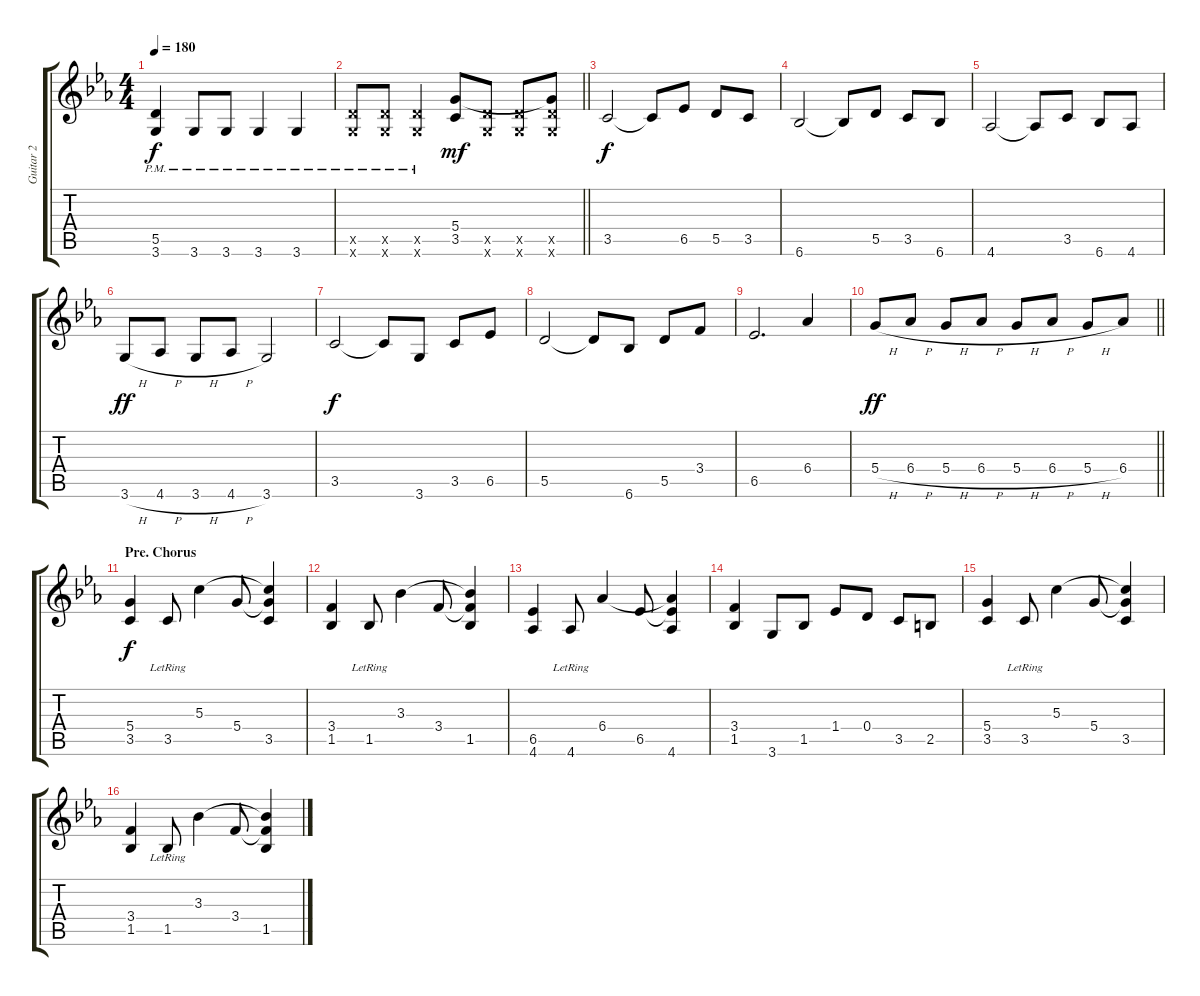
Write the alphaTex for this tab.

\track ("Guitar 2" "Guitar 2") {instrument distortionguitar}
\staff {score tabs}
\tuning (E4 B3 G3 D3 A2 E2) {hide}
\ts (4 4)
\tempo 180
\clef g2
\ks eb
(5.5{pm} 3.6{pm}).4{dy f} 3.6{pm}.8 3.6{pm}.8 3.6{pm}.4 3.6{pm}.4 |
\barLineRight lightlight
(5.5{x} 3.6{pm x}).8 (5.5{x} 3.6{pm x}).8 (5.5{x} 3.6{pm x}).4 (5.4 3.5).8{dy mf} (5.5{x} 3.6{x}).8 (5.5{x} 3.6{x}).8 (5.4{t} 5.5{x} 3.6{x}).8 |
\section ("" "")
3.5.2{dy f} 3.5{t}.8 6.5.8 5.5.8 3.5.8 |
6.6.2 6.6{t}.8 5.5.8 3.5.8 6.6.8 |
4.6.2 4.6{t}.8 3.5.8 6.6.8 4.6.8 |
3.6{h}.8{dy ff} 4.6{h}.8 3.6{h}.8 4.6{h}.8 3.6.2 |
3.5.2{dy f} 3.5{t}.8 3.6.8 3.5.8 6.5.8 |
5.5.2 5.5{t}.8 6.6.8 5.5.8 3.4.8 |
6.5.2{d} 6.4.4 |
\barLineRight lightlight
5.4{h}.8{dy ff} 6.4{h}.8 5.4{h}.8 6.4{h}.8 5.4{h}.8 6.4{h}.8 5.4{h}.8 6.4.8 |
\section ("" "Pre. Chorus")
(5.4 3.5).4{dy f} 3.5{lr}.8 5.3.4 5.4.8 (5.3{t} 5.4{t} 3.5).4 |
(3.4 1.5).4 1.5{lr}.8 3.3.4 3.4.8 (3.3{t} 3.4{t} 1.5).4 |
(6.5 4.6).4 4.6{lr}.8 6.4.4 6.5.8 (6.4{t} 6.5{t} 4.6).4 |
(3.4 1.5).4 3.6.8 1.5.8 1.4.8 0.4.8 3.5.8 2.5.8 |
(5.4 3.5).4 3.5{lr}.8 5.3.4 5.4.8 (5.3{t} 5.4{t} 3.5).4 |
(3.4 1.5).4 1.5{lr}.8 3.3.4 3.4.8 (3.3{t} 3.4{t} 1.5).4
